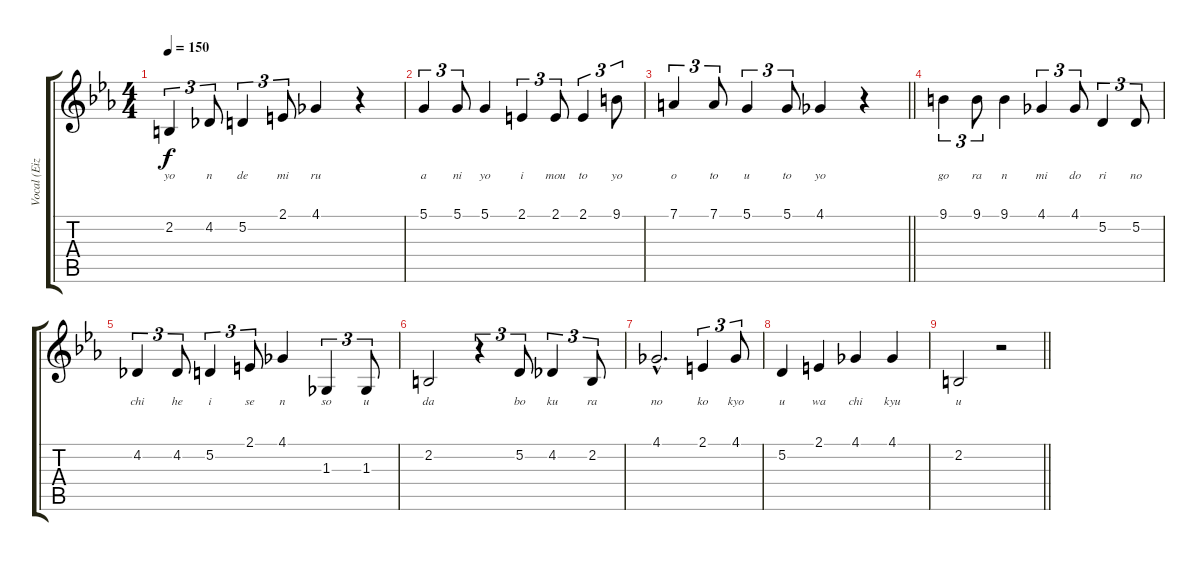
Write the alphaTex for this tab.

\track ("Vocal (Eizo)" "Vocal (Eiz") {instrument flute}
\staff {score tabs}
\tuning (D4 A3 F3 C3 G2 D2) {hide}
\ts (4 4)
\tempo 150
\clef g2
\ks eb
2.2.4{tu (3 2) lyrics (0 "yo") lyrics (1 "") lyrics (2 "") lyrics (3 "") lyrics (4 "") dy f} 4.2.8{tu (3 2) lyrics (0 "n") lyrics (1 "") lyrics (2 "") lyrics (3 "") lyrics (4 "")} 5.2.4{tu (3 2) lyrics (0 "de") lyrics (1 "") lyrics (2 "") lyrics (3 "") lyrics (4 "")} 2.1.8{tu (3 2) lyrics (0 "mi") lyrics (1 "") lyrics (2 "") lyrics (3 "") lyrics (4 "")} 4.1.4{lyrics (0 "ru") lyrics (1 "") lyrics (2 "") lyrics (3 "") lyrics (4 "")} r.4 |
5.1.4{tu (3 2) lyrics (0 "a") lyrics (1 "") lyrics (2 "") lyrics (3 "") lyrics (4 "")} 5.1.8{tu (3 2) lyrics (0 "ni") lyrics (1 "") lyrics (2 "") lyrics (3 "") lyrics (4 "")} 5.1.4{lyrics (0 "yo") lyrics (1 "") lyrics (2 "") lyrics (3 "") lyrics (4 "")} 2.1.4{tu (3 2) lyrics (0 "i") lyrics (1 "") lyrics (2 "") lyrics (3 "") lyrics (4 "")} 2.1.8{tu (3 2) lyrics (0 "mou") lyrics (1 "") lyrics (2 "") lyrics (3 "") lyrics (4 "")} 2.1.4{tu (3 2) lyrics (0 "to") lyrics (1 "") lyrics (2 "") lyrics (3 "") lyrics (4 "")} 9.1.8{tu (3 2) lyrics (0 "yo") lyrics (1 "") lyrics (2 "") lyrics (3 "") lyrics (4 "")} |
\barLineRight lightlight
7.1.4{tu (3 2) lyrics (0 "o") lyrics (1 "") lyrics (2 "") lyrics (3 "") lyrics (4 "")} 7.1.8{tu (3 2) lyrics (0 "to") lyrics (1 "") lyrics (2 "") lyrics (3 "") lyrics (4 "")} 5.1.4{tu (3 2) lyrics (0 "u") lyrics (1 "") lyrics (2 "") lyrics (3 "") lyrics (4 "")} 5.1.8{tu (3 2) lyrics (0 "to") lyrics (1 "") lyrics (2 "") lyrics (3 "") lyrics (4 "")} 4.1.4{lyrics (0 "yo") lyrics (1 "") lyrics (2 "") lyrics (3 "") lyrics (4 "")} r.4 |
9.1.4{tu (3 2) lyrics (0 "go") lyrics (1 "") lyrics (2 "") lyrics (3 "") lyrics (4 "")} 9.1.8{tu (3 2) lyrics (0 "ra") lyrics (1 "") lyrics (2 "") lyrics (3 "") lyrics (4 "")} 9.1.4{lyrics (0 "n") lyrics (1 "") lyrics (2 "") lyrics (3 "") lyrics (4 "")} 4.1.4{tu (3 2) lyrics (0 "mi") lyrics (1 "") lyrics (2 "") lyrics (3 "") lyrics (4 "")} 4.1.8{tu (3 2) lyrics (0 "do") lyrics (1 "") lyrics (2 "") lyrics (3 "") lyrics (4 "")} 5.2.4{tu (3 2) lyrics (0 "ri") lyrics (1 "") lyrics (2 "") lyrics (3 "") lyrics (4 "")} 5.2.8{tu (3 2) lyrics (0 "no") lyrics (1 "") lyrics (2 "") lyrics (3 "") lyrics (4 "")} |
4.2.4{tu (3 2) lyrics (0 "chi") lyrics (1 "") lyrics (2 "") lyrics (3 "") lyrics (4 "")} 4.2.8{tu (3 2) lyrics (0 "he") lyrics (1 "") lyrics (2 "") lyrics (3 "") lyrics (4 "")} 5.2.4{tu (3 2) lyrics (0 "i") lyrics (1 "") lyrics (2 "") lyrics (3 "") lyrics (4 "")} 2.1.8{tu (3 2) lyrics (0 "se") lyrics (1 "") lyrics (2 "") lyrics (3 "") lyrics (4 "")} 4.1.4{lyrics (0 "n") lyrics (1 "") lyrics (2 "") lyrics (3 "") lyrics (4 "")} 1.3.4{tu (3 2) lyrics (0 "so") lyrics (1 "") lyrics (2 "") lyrics (3 "") lyrics (4 "")} 1.3.8{tu (3 2) lyrics (0 "u") lyrics (1 "") lyrics (2 "") lyrics (3 "") lyrics (4 "")} |
2.2.2{lyrics (0 "da") lyrics (1 "") lyrics (2 "") lyrics (3 "") lyrics (4 "")} r.4{tu (3 2)} 5.2.8{tu (3 2) lyrics (0 "bo") lyrics (1 "") lyrics (2 "") lyrics (3 "") lyrics (4 "")} 4.2.4{tu (3 2) lyrics (0 "ku") lyrics (1 "") lyrics (2 "") lyrics (3 "") lyrics (4 "")} 2.2.8{tu (3 2) lyrics (0 "ra") lyrics (1 "") lyrics (2 "") lyrics (3 "") lyrics (4 "")} |
4.1{hac}.2{d lyrics (0 "no") lyrics (1 "") lyrics (2 "") lyrics (3 "") lyrics (4 "")} 2.1.4{tu (3 2) lyrics (0 "ko") lyrics (1 "") lyrics (2 "") lyrics (3 "") lyrics (4 "")} 4.1.8{tu (3 2) lyrics (0 "kyo") lyrics (1 "") lyrics (2 "") lyrics (3 "") lyrics (4 "")} |
5.2.4{lyrics (0 "u") lyrics (1 "") lyrics (2 "") lyrics (3 "") lyrics (4 "")} 2.1.4{lyrics (0 "wa") lyrics (1 "") lyrics (2 "") lyrics (3 "") lyrics (4 "")} 4.1.4{lyrics (0 "chi") lyrics (1 "") lyrics (2 "") lyrics (3 "") lyrics (4 "")} 4.1.4{lyrics (0 "kyu") lyrics (1 "") lyrics (2 "") lyrics (3 "") lyrics (4 "")} |
\barLineRight lightlight
2.2.2{lyrics (0 "u") lyrics (1 "") lyrics (2 "") lyrics (3 "") lyrics (4 "")} r.2
